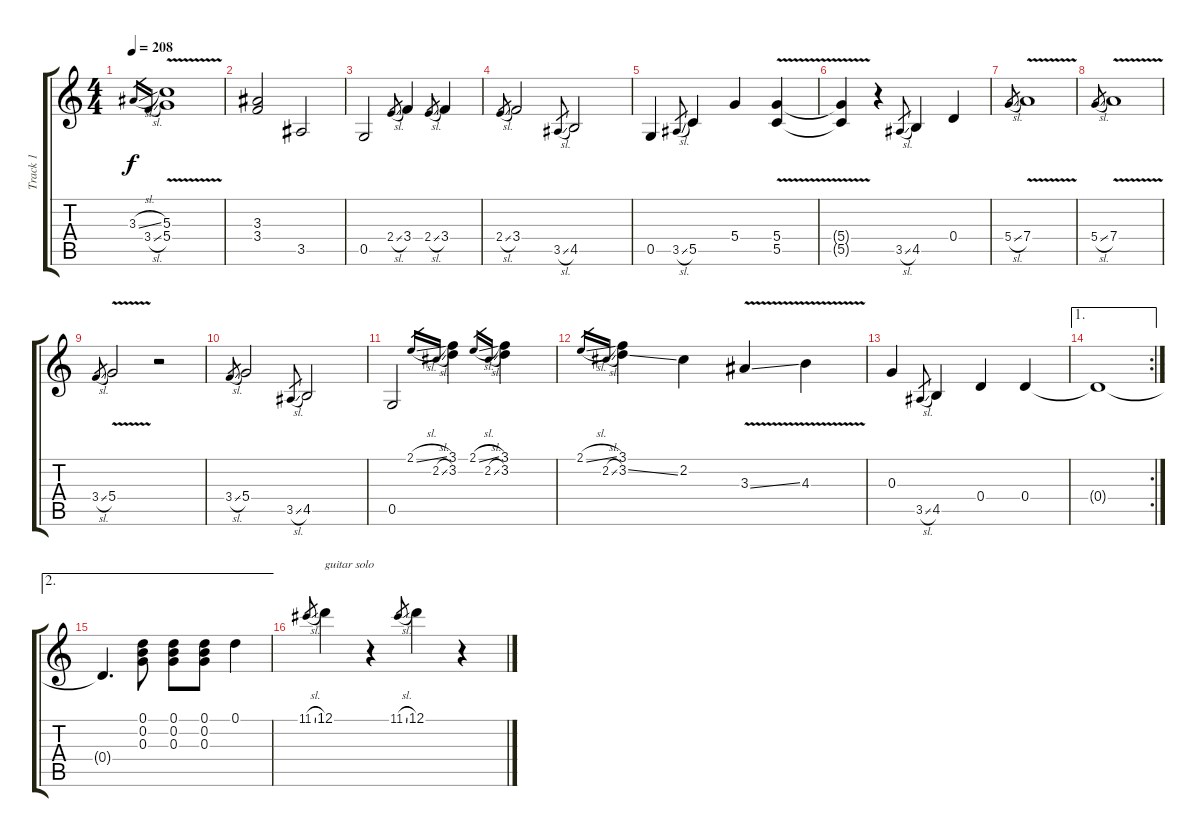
\track ("Track 1" "Track 1") {instrument acousticguitarsteel}
\staff {score tabs}
\tuning (D4 B3 G3 D3 G2 D2) {hide}
\ts (4 4)
\tempo 208
\clef g2
\ks c
3.3{sl}.16{gr dy f} 3.4{sl}.16{gr} (5.3{v} 5.4{v}).1 |
(3.3 3.4).2 3.5.2 |
0.5.2 2.4{sl}.8{gr} 3.4.4 2.4{sl}.8{gr} 3.4.4 |
2.4{sl}.8{gr} 3.4.2 3.5{sl}.8{gr} 4.5.2 |
0.5.4 3.5{sl}.8{gr} 5.5.4 5.4.4 (5.4{v} 5.5{v}).4 |
(5.4{t} 5.5{t}).4 r.4 3.5{sl}.8{gr} 4.5.4 0.4.4 |
5.4{sl}.8{gr} 7.4{v}.1 |
5.4{sl}.8{gr} 7.4{v}.1 |
3.4{sl}.8{gr} 5.4{v}.2 r.2 |
3.4{sl}.8{gr} 5.4.2 3.5{sl}.8{gr} 4.5.2 |
0.5.2 2.1{sl}.16{gr} 2.2{sl}.16{gr} (3.1 3.2).4 2.1{sl}.16{gr} 2.2{sl}.16{gr} (3.1 3.2).4 |
2.1{sl}.16{gr} 2.2{sl}.16{gr} (3.1 3.2{ss}).4 2.2.4 3.3{v ss}.4 4.3{v}.4 |
0.3.4 3.5{sl}.8{gr} 4.5.4 0.4.4 0.4.4 |
\ae 1
\rc 2
0.4{t}.1 |
\ae 2
0.4{t}.4{d} (0.1 0.2 0.3).8 (0.1 0.2 0.3).8 (0.1 0.2 0.3).8 0.1.4 |
11.1{sl}.8{gr} 12.1.4{txt "guitar solo"} r.4 11.1{sl}.8{gr} 12.1.4 r.4
